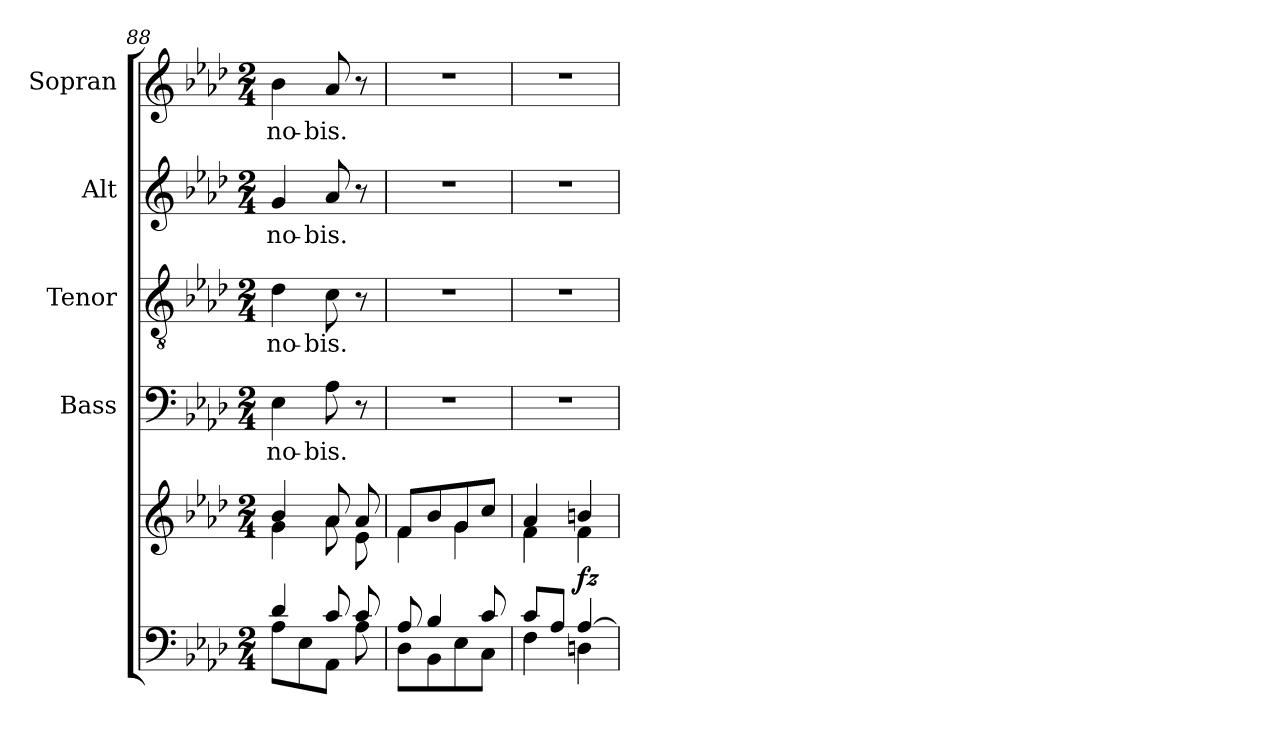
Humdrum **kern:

**kern	**kern	**dynam	**kern	**text	**kern	**text	**kern	**text	**kern	**text
*part5	*part5	*part5	*part4	*part4	*part3	*part3	*part2	*part2	*part1	*part1
*staff6	*staff5	*staff5/6	*staff4	*staff4	*staff3	*staff3	*staff2	*staff2	*staff1	*staff1
*	*	*	*I"Bass	*	*I"Tenor	*	*I"Alt	*	*I"Sopran	*
*	*	*	*I'B.	*	*I'T.	*	*I'A.	*	*I'S.	*
*clefF4	*clefG2	*	*clefF4	*	*clefGv2	*	*clefG2	*	*clefG2	*
*k[b-e-a-d-]	*k[b-e-a-d-]	*	*k[b-e-a-d-]	*	*k[b-e-a-d-]	*	*k[b-e-a-d-]	*	*k[b-e-a-d-]	*
*A-:	*A-:	*	*A-:	*	*A-:	*	*A-:	*	*A-:	*
*M2/4	*M2/4	*	*M2/4	*	*M2/4	*	*M2/4	*	*M2/4	*
=88	=88	=88	=88	=88	=88	=88	=88	=88	=88	=88
*^	*^	*	*	*	*	*	*	*	*	*
!	!	!	!	!	!	!LO:LY:b	!	!LO:LY:b	!	!LO:LY:b	!	!LO:LY:b
4d-/	8A-\L	4b-/	4g\	.	4E-\	no-	4d-\	no-	4g/	no-	4b-\	no-
.	8E-\	.	.	.	.	.	.	.	.	.	.	.
!	!	!	!	!	!	!LO:LY:b	!	!LO:LY:b	!	!LO:LY:b	!	!LO:LY:b
8c/	8AA-\J	8a-/	8a-\	.	8A-\	-bis.	8c\	-bis.	8a-/	-bis.	8a-/	-bis.
8c/	8A-\	8a-/	8e-\	.	8r	.	8r	.	8r	.	8r	.
=89	=89	=89	=89	=89	=89	=89	=89	=89	=89	=89	=89	=89
8A-/	8D-\L	8f/L	4f\	.	2r	.	2r	.	2r	.	2r	.
4B-/	8BB-\	8b-/	.	.	.	.	.	.	.	.	.	.
.	8E-\	8g/	4g\	.	.	.	.	.	.	.	.	.
8c/	8C\J	8cc/J	.	.	.	.	.	.	.	.	.	.
=90	=90	=90	=90	=90	=90	=90	=90	=90	=90	=90	=90	=90
8c/L	4F\	4a-/	4f\	.	2r	.	2r	.	2r	.	2r	.
8A-/J	.	.	.	.	.	.	.	.	.	.	.	.
!	!	!	!	!LO:DY:b	!	!	!	!	!	!	!	!
[>4A-/	4Dn\	4bn/	4f\	fz	.	.	.	.	.	.	.	.
*v	*v	*	*	*	*	*	*	*	*	*	*	*
*	*v	*v	*	*	*	*	*	*	*	*	*
=	=	=	=	=	=	=	=	=	=	=
*-	*-	*-	*-	*-	*-	*-	*-	*-	*-	*-
